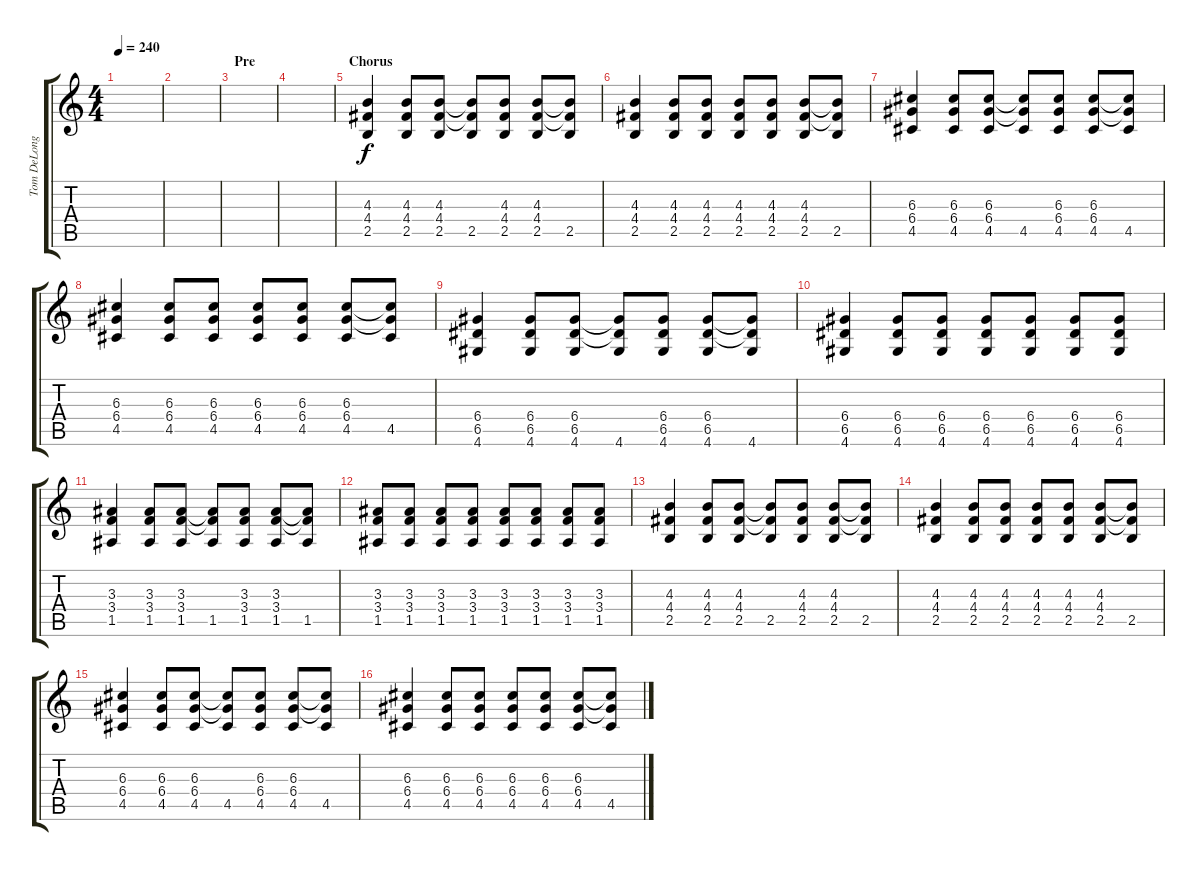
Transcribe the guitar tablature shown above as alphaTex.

\track ("Tom DeLonge - Guitar 1" "Tom DeLong") {instrument distortionguitar}
\staff {score tabs}
\tuning (E4 B3 G3 D3 A2 E2) {hide}
\ts (4 4)
\tempo 240
\clef g2
\ks c
|
|
\section ("" "Pre")
|
|
\section ("" "Chorus")
(4.3 4.4 2.5).4 (4.3 4.4 2.5).8 (4.3 4.4 2.5).8 (4.3{t} 4.4{t} 2.5).8 (4.3 4.4 2.5).8 (4.3 4.4 2.5).8 (4.3{t} 4.4{t} 2.5).8 |
(4.3 4.4 2.5).4 (4.3 4.4 2.5).8 (4.3 4.4 2.5).8 (4.3 4.4 2.5).8 (4.3 4.4 2.5).8 (4.3 4.4 2.5).8 (4.3{t} 4.4{t} 2.5).8 |
(6.3 6.4 4.5).4 (6.3 6.4 4.5).8 (6.3 6.4 4.5).8 (6.3{t} 6.4{t} 4.5).8 (6.3 6.4 4.5).8 (6.3 6.4 4.5).8 (6.3{t} 6.4{t} 4.5).8 |
(6.3 6.4 4.5).4 (6.3 6.4 4.5).8 (6.3 6.4 4.5).8 (6.3 6.4 4.5).8 (6.3 6.4 4.5).8 (6.3 6.4 4.5).8 (6.3{t} 6.4{t} 4.5).8 |
(6.4 6.5 4.6).4 (6.4 6.5 4.6).8 (6.4 6.5 4.6).8 (6.4{t} 6.5{t} 4.6).8 (6.4 6.5 4.6).8 (6.4 6.5 4.6).8 (6.4{t} 6.5{t} 4.6).8 |
(6.4 6.5 4.6).4 (6.4 6.5 4.6).8 (6.4 6.5 4.6).8 (6.4 6.5 4.6).8 (6.4 6.5 4.6).8 (6.4 6.5 4.6).8 (6.4 6.5 4.6).8 |
(3.3 3.4 1.5).4 (3.3 3.4 1.5).8 (3.3 3.4 1.5).8 (3.3{t} 3.4{t} 1.5).8 (3.3 3.4 1.5).8 (3.3 3.4 1.5).8 (3.3{t} 3.4{t} 1.5).8 |
(3.3 3.4 1.5).8 (3.3 3.4 1.5).8 (3.3 3.4 1.5).8 (3.3 3.4 1.5).8 (3.3 3.4 1.5).8 (3.3 3.4 1.5).8 (3.3 3.4 1.5).8 (3.3 3.4 1.5).8 |
(4.3 4.4 2.5).4 (4.3 4.4 2.5).8 (4.3 4.4 2.5).8 (4.3{t} 4.4{t} 2.5).8 (4.3 4.4 2.5).8 (4.3 4.4 2.5).8 (4.3{t} 4.4{t} 2.5).8 |
(4.3 4.4 2.5).4 (4.3 4.4 2.5).8 (4.3 4.4 2.5).8 (4.3 4.4 2.5).8 (4.3 4.4 2.5).8 (4.3 4.4 2.5).8 (4.3{t} 4.4{t} 2.5).8 |
(6.3 6.4 4.5).4 (6.3 6.4 4.5).8 (6.3 6.4 4.5).8 (6.3{t} 6.4{t} 4.5).8 (6.3 6.4 4.5).8 (6.3 6.4 4.5).8 (6.3{t} 6.4{t} 4.5).8 |
(6.3 6.4 4.5).4 (6.3 6.4 4.5).8 (6.3 6.4 4.5).8 (6.3 6.4 4.5).8 (6.3 6.4 4.5).8 (6.3 6.4 4.5).8 (6.3{t} 6.4{t} 4.5).8
